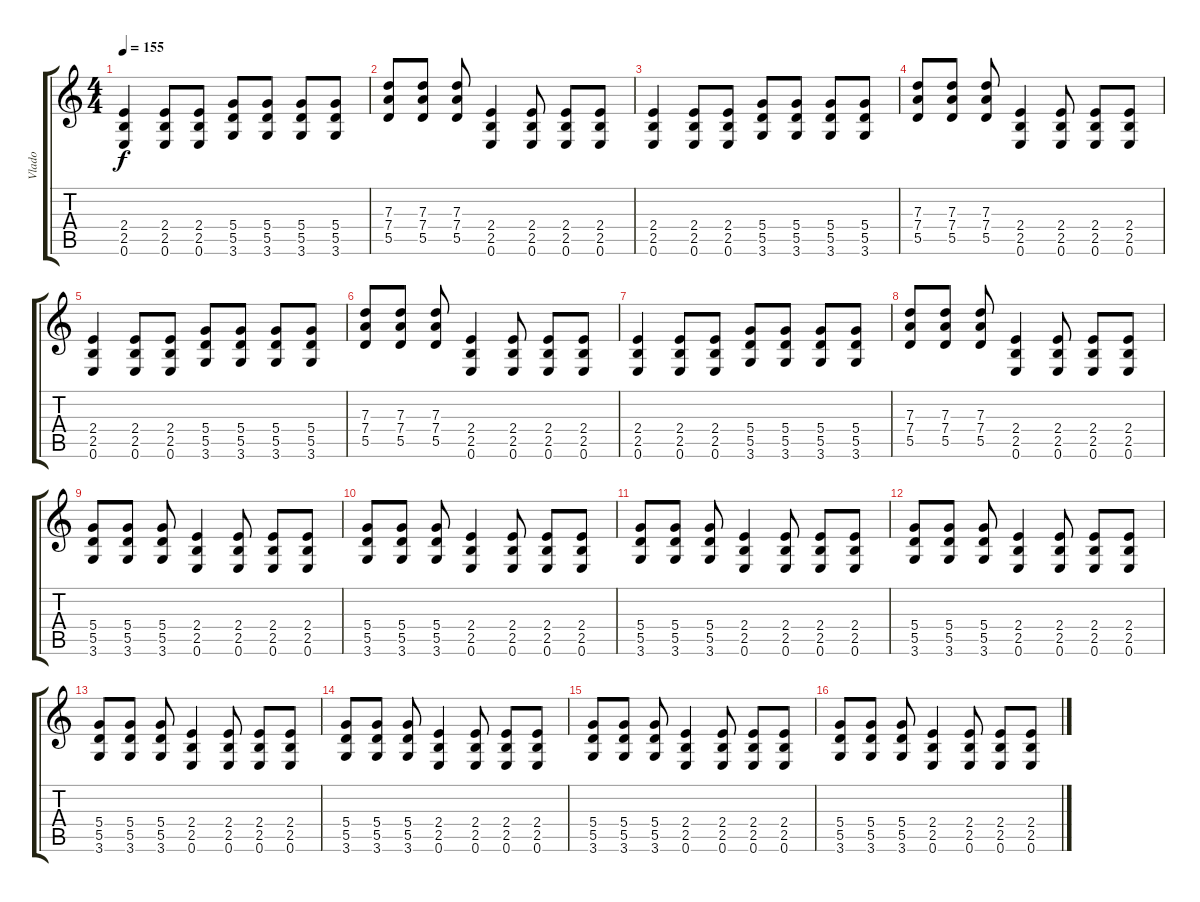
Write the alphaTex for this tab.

\track ("Vlado" "Vlado") {instrument overdrivenguitar}
\staff {score tabs}
\tuning (E4 B3 G3 D3 A2 E2) {hide}
\ts (4 4)
\tempo 155
\clef g2
\ks c
(2.4 2.5 0.6).4{dy f} (2.4 2.5 0.6).8 (2.4 2.5 0.6).8 (5.4 5.5 3.6).8 (5.4 5.5 3.6).8 (5.4 5.5 3.6).8 (5.4 5.5 3.6).8 |
(7.3 7.4 5.5).8 (7.3 7.4 5.5).8 (7.3 7.4 5.5).8 (2.4 2.5 0.6).4 (2.4 2.5 0.6).8 (2.4 2.5 0.6).8 (2.4 2.5 0.6).8 |
(2.4 2.5 0.6).4 (2.4 2.5 0.6).8 (2.4 2.5 0.6).8 (5.4 5.5 3.6).8 (5.4 5.5 3.6).8 (5.4 5.5 3.6).8 (5.4 5.5 3.6).8 |
(7.3 7.4 5.5).8 (7.3 7.4 5.5).8 (7.3 7.4 5.5).8 (2.4 2.5 0.6).4 (2.4 2.5 0.6).8 (2.4 2.5 0.6).8 (2.4 2.5 0.6).8 |
(2.4 2.5 0.6).4 (2.4 2.5 0.6).8 (2.4 2.5 0.6).8 (5.4 5.5 3.6).8 (5.4 5.5 3.6).8 (5.4 5.5 3.6).8 (5.4 5.5 3.6).8 |
(7.3 7.4 5.5).8 (7.3 7.4 5.5).8 (7.3 7.4 5.5).8 (2.4 2.5 0.6).4 (2.4 2.5 0.6).8 (2.4 2.5 0.6).8 (2.4 2.5 0.6).8 |
(2.4 2.5 0.6).4 (2.4 2.5 0.6).8 (2.4 2.5 0.6).8 (5.4 5.5 3.6).8 (5.4 5.5 3.6).8 (5.4 5.5 3.6).8 (5.4 5.5 3.6).8 |
(7.3 7.4 5.5).8 (7.3 7.4 5.5).8 (7.3 7.4 5.5).8 (2.4 2.5 0.6).4 (2.4 2.5 0.6).8 (2.4 2.5 0.6).8 (2.4 2.5 0.6).8 |
(5.4 5.5 3.6).8 (5.4 5.5 3.6).8 (5.4 5.5 3.6).8 (2.4 2.5 0.6).4 (2.4 2.5 0.6).8 (2.4 2.5 0.6).8 (2.4 2.5 0.6).8 |
(5.4 5.5 3.6).8 (5.4 5.5 3.6).8 (5.4 5.5 3.6).8 (2.4 2.5 0.6).4 (2.4 2.5 0.6).8 (2.4 2.5 0.6).8 (2.4 2.5 0.6).8 |
(5.4 5.5 3.6).8 (5.4 5.5 3.6).8 (5.4 5.5 3.6).8 (2.4 2.5 0.6).4 (2.4 2.5 0.6).8 (2.4 2.5 0.6).8 (2.4 2.5 0.6).8 |
(5.4 5.5 3.6).8 (5.4 5.5 3.6).8 (5.4 5.5 3.6).8 (2.4 2.5 0.6).4 (2.4 2.5 0.6).8 (2.4 2.5 0.6).8 (2.4 2.5 0.6).8 |
(5.4 5.5 3.6).8 (5.4 5.5 3.6).8 (5.4 5.5 3.6).8 (2.4 2.5 0.6).4 (2.4 2.5 0.6).8 (2.4 2.5 0.6).8 (2.4 2.5 0.6).8 |
(5.4 5.5 3.6).8 (5.4 5.5 3.6).8 (5.4 5.5 3.6).8 (2.4 2.5 0.6).4 (2.4 2.5 0.6).8 (2.4 2.5 0.6).8 (2.4 2.5 0.6).8 |
(5.4 5.5 3.6).8 (5.4 5.5 3.6).8 (5.4 5.5 3.6).8 (2.4 2.5 0.6).4 (2.4 2.5 0.6).8 (2.4 2.5 0.6).8 (2.4 2.5 0.6).8 |
(5.4 5.5 3.6).8 (5.4 5.5 3.6).8 (5.4 5.5 3.6).8 (2.4 2.5 0.6).4 (2.4 2.5 0.6).8 (2.4 2.5 0.6).8 (2.4 2.5 0.6).8
